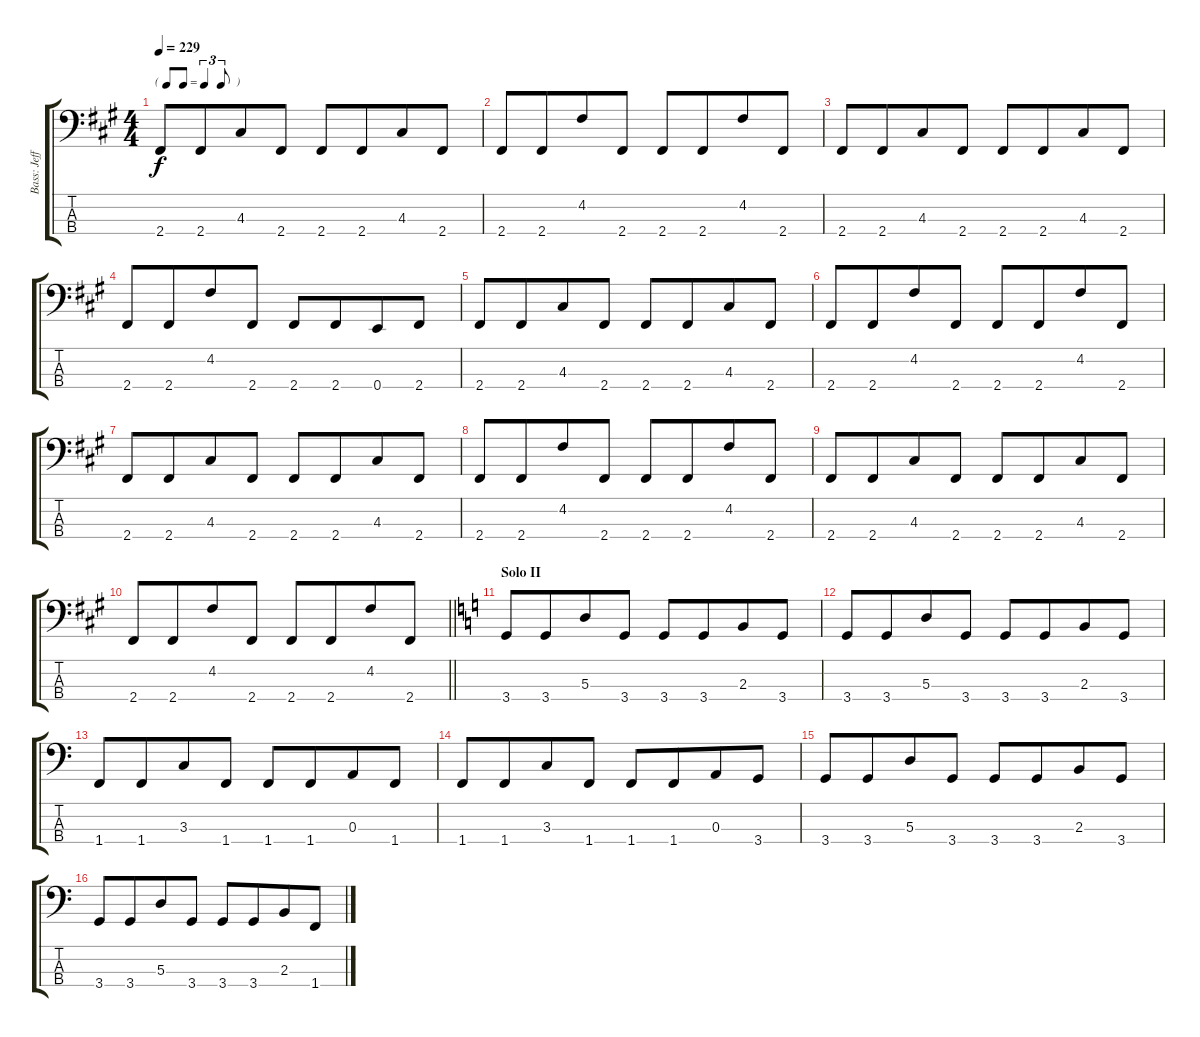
\track ("Bass: Jeff" "Bass: Jeff") {instrument electricbassfinger}
\staff {score tabs}
\tuning (G2 D2 A1 E1) {hide}
\ts (4 4)
\tf triplet8th
\tempo 229
\clef f4
\ks a
2.4.8{dy f} 2.4.8{beam merge} 4.3.8 2.4.8 2.4.8 2.4.8{beam merge} 4.3.8 2.4.8 |
2.4.8 2.4.8{beam merge} 4.2.8 2.4.8 2.4.8 2.4.8{beam merge} 4.2.8 2.4.8 |
2.4.8 2.4.8{beam merge} 4.3.8 2.4.8 2.4.8 2.4.8{beam merge} 4.3.8 2.4.8 |
2.4.8 2.4.8{beam merge} 4.2.8 2.4.8 2.4.8 2.4.8{beam merge} 0.4.8 2.4.8 |
2.4.8 2.4.8{beam merge} 4.3.8 2.4.8 2.4.8 2.4.8{beam merge} 4.3.8 2.4.8 |
2.4.8 2.4.8{beam merge} 4.2.8 2.4.8 2.4.8 2.4.8{beam merge} 4.2.8 2.4.8 |
2.4.8 2.4.8{beam merge} 4.3.8 2.4.8 2.4.8 2.4.8{beam merge} 4.3.8 2.4.8 |
2.4.8 2.4.8{beam merge} 4.2.8 2.4.8 2.4.8 2.4.8{beam merge} 4.2.8 2.4.8 |
2.4.8 2.4.8{beam merge} 4.3.8 2.4.8 2.4.8 2.4.8{beam merge} 4.3.8 2.4.8 |
\barLineRight lightlight
2.4.8 2.4.8{beam merge} 4.2.8 2.4.8 2.4.8 2.4.8{beam merge} 4.2.8 2.4.8 |
\section ("" "Solo II")
\ks c
3.4.8 3.4.8{beam merge} 5.3.8 3.4.8 3.4.8 3.4.8{beam merge} 2.3.8 3.4.8 |
3.4.8 3.4.8{beam merge} 5.3.8 3.4.8 3.4.8 3.4.8{beam merge} 2.3.8 3.4.8 |
1.4.8 1.4.8{beam merge} 3.3.8 1.4.8 1.4.8 1.4.8{beam merge} 0.3.8 1.4.8 |
1.4.8 1.4.8{beam merge} 3.3.8 1.4.8 1.4.8 1.4.8{beam merge} 0.3.8 3.4.8 |
3.4.8 3.4.8{beam merge} 5.3.8 3.4.8 3.4.8 3.4.8{beam merge} 2.3.8 3.4.8 |
3.4.8 3.4.8{beam merge} 5.3.8 3.4.8 3.4.8 3.4.8{beam merge} 2.3.8 1.4.8
